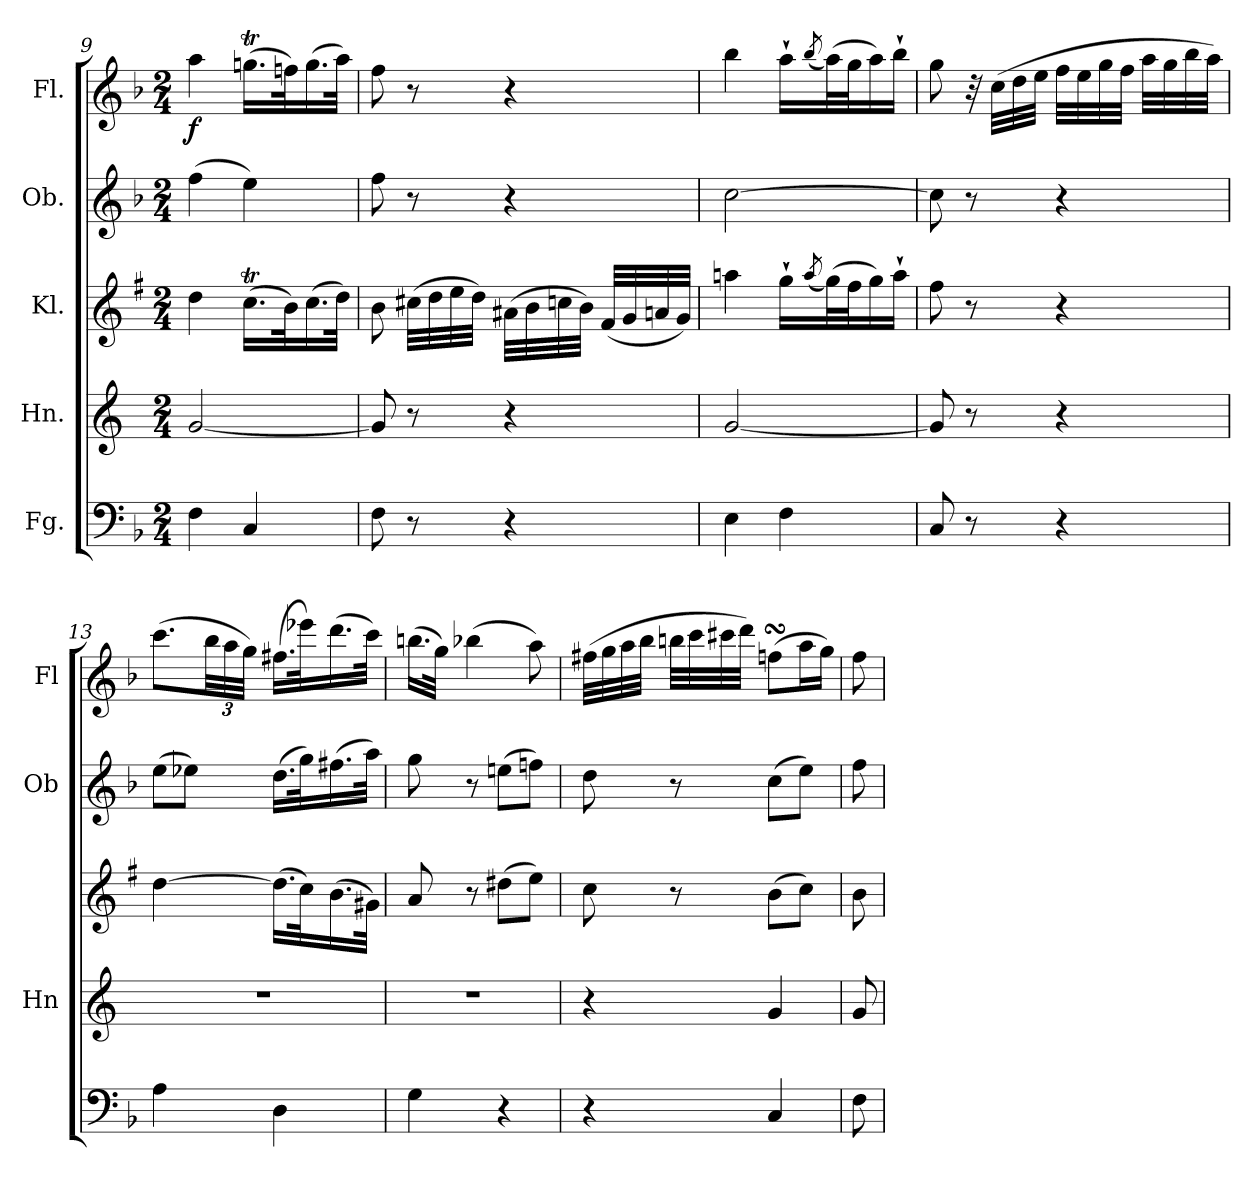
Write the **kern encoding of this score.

**kern	**kern	**kern	**kern	**kern	**dynam
*part5	*part4	*part3	*part2	*part1	*part1
*staff5	*staff4	*staff3	*staff2	*staff1	*staff1
*I"Fg.	*I"Hn.	*I"Kl.	*I"Ob.	*I"Fl.	*
*	*I'Hn	*	*I'Ob	*I'Fl	*
!!LO:LB:g=z
*clefF4	*clefG2	*clefG2	*clefG2	*clefG2	*
*	*ITrd4c7	*ITrd1c2	*	*	*
*k[b-]	*k[b-]	*k[b-]	*k[b-]	*k[b-]	*
*F:	*	*F:	*F:	*F:	*
*M2/4	*M2/4	*M2/4	*M2/4	*M2/4	*
=9	=9	=9	=9	=9	=9
!	!	!	!	!	!LO:DY:b
4F\	[2c/	4cc\	(>4ff\	4aa\	f
4C/	.	(>16.b-T\LL	4ee\)	(>16.ggnT\LL	.
.	.	32a\k)	.	32ffn\k)	.
.	.	(>16.b-\	.	(>16.gg\	.
.	.	32cc\JJk)	.	32aa\JJk)	.
=10	=10	=10	=10	=10	=10
8F\	8c/]	8a\	8ff\	8ff\	.
8r	8r	(>32bn\LLL	8r	8r	.
.	.	32cc\	.	.	.
.	.	32dd\	.	.	.
.	.	32cc\JJJ)	.	.	.
4r	4r	(>32g#X\LLL	4r	4r	.
.	.	32a\	.	.	.
.	.	32b-X\	.	.	.
.	.	32a\JJJ)	.	.	.
.	.	(<32e/LLL	.	.	.
.	.	32f/	.	.	.
.	.	32gn/	.	.	.
.	.	32f/JJJ)	.	.	.
=11	=11	=11	=11	=11	=11
4E\	[2c/	4ggn\	[2cc\	4bb-\	.
4F\	.	16ff`\LL	.	16aa`\LL	.
.	.	(<8qgg/	.	(>8qbb-/	.
.	.	(>32ff\L)	.	(>32aa\L)	.
.	.	32ee\J	.	32gg\J	.
.	.	16ff\)	.	16aa\)	.
.	.	16gg`\JJ	.	16bb-`\JJ	.
=12	=12	=12	=12	=12	=12
8C/	8c/]	8ee\	8cc\]	8gg\	.
8r	8r	8r	8r	32r	.
.	.	.	.	(>32cc\LLL	.
.	.	.	.	32dd\	.
.	.	.	.	32ee\JJJ	.
4r	4r	4r	4r	32ff\LLL	.
.	.	.	.	32ee\	.
.	.	.	.	32gg\	.
.	.	.	.	32ff\JJJ	.
.	.	.	.	32aa\LLL	.
.	.	.	.	32gg\	.
.	.	.	.	32bb-\	.
.	.	.	.	32aa\JJJ)	.
=13	=13	=13	=13	=13	=13
4A\	2r	[4cc\	(>8ee\L	(>8.ccc\L	.
.	.	.	8ee-X\J)	.	.
*	*	*	*	*Xbrackettup	*
.	.	.	.	48bb-\LL	.
.	.	.	.	48aa\	.
.	.	.	.	48gg\JJJ)	.
4D\	.	(>16.cc\LL]	(>16.dd\LL	(>16.ff#X\LL	.
.	.	32b-\k)	32gg\k)	32eee-X\k)	.
.	.	(>16.a\	(>16.ff#X\	(>16.ddd\	.
.	.	32f#X\JJk)	32aa\JJk)	32ccc\JJk)	.
=14	=14	=14	=14	=14	=14
4G\	2r	8g/	8gg\	(>16.bbn\LL	.
.	.	.	.	32gg\JJk)	.
.	.	8r	8r	(>4bb-X\	.
4r	.	(>8cc#X\L	(>8een\L	.	.
.	.	8dd\J)	8ffn\J)	8aa\)	.
=15	=15	=15	=15	=15	=15
4r	4r	8b-\	8dd\	(>32ff#X\LLL	.
.	.	.	.	32gg\	.
.	.	.	.	32aa\	.
.	.	.	.	32bb-\JJJ	.
.	.	8r	8r	32bbn\LLL	.
.	.	.	.	32ccc\	.
.	.	.	.	32ccc#X\	.
.	.	.	.	32ddd\JJJ)	.
4C/	4c/	(>8a\L	(>8cc\L	(>8ffnsSSs\L	.
.	.	8b-\J)	8ee\J)	16aa\L	.
.	.	.	.	16gg\JJ)	.
=16	=16	=16	=16	=16	=16
8F\	8c/	8a\	8ff\	8ff\	.
=	=	=	=	=	=
*-	*-	*-	*-	*-	*-
